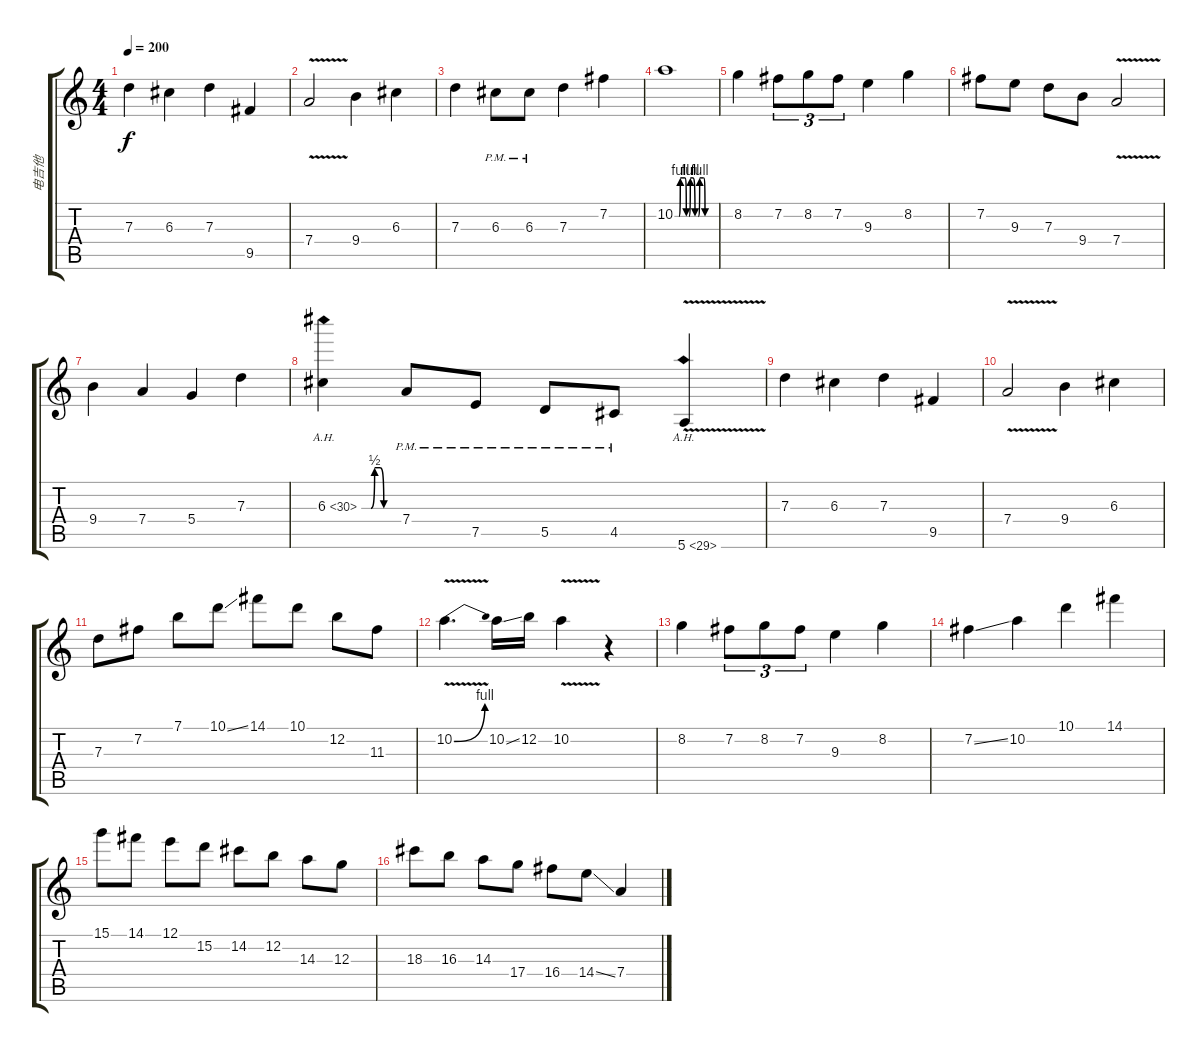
\track ("电吉他" "电吉他") {instrument distortionguitar}
\staff {score tabs}
\tuning (E4 B3 G3 D3 A2 E2) {hide}
\ts (4 4)
\tempo 200
\clef g2
\ks c
7.3.4{dy f} 6.3.4 7.3.4 9.5.4 |
7.4{v}.2 9.4.4 6.3.4 |
7.3.4 6.3{pm}.8 6.3{pm}.8 7.3.4 7.2.4 |
10.2{be (custom 0 0 6 0 8 4 15 4 17 0 21 0 23 4 27 4 30 0 35 0 37 4 43 4 45 0 60 0)}.1 |
8.2.4 7.2.8{tu (3 2)} 8.2.8{tu (3 2)} 7.2.8{tu (3 2)} 9.3.4 8.2.4 |
7.2.8 9.3.8 7.3.8 9.4.8 7.4{v}.2 |
9.4.4 7.4.4 5.4.4 7.3.4 |
6.3{be (custom 0 0 15 0 21 2 30 2 36 0 60 0) ah 24}.4 7.4{pm}.8 7.5{pm}.8 5.5{pm}.8 4.5{pm}.8 5.6{ah 24 v}.4 |
7.3.4 6.3.4 7.3.4 9.5.4 |
7.4{v}.2 9.4.4 6.3.4 |
7.3.8 7.2.8 7.1.8 10.1{ss}.8 14.1.8 10.1.8 12.2.8 11.3.8 |
10.2{be (bend 0 0 60 4) v}.4{d} 10.2{ss}.16 12.2.16 10.2{v}.4 r.4 |
8.2.4 7.2.8{tu (3 2)} 8.2.8{tu (3 2)} 7.2.8{tu (3 2)} 9.3.4 8.2.4 |
7.2{ss}.4 10.2.4 10.1.4 14.1.4 |
15.1.8 14.1.8 12.1.8 15.2.8 14.2.8 12.2.8 14.3.8 12.3.8 |
18.3.8 16.3.8 14.3.8 17.4.8 16.4.8 14.4{ss}.8 7.4.4
